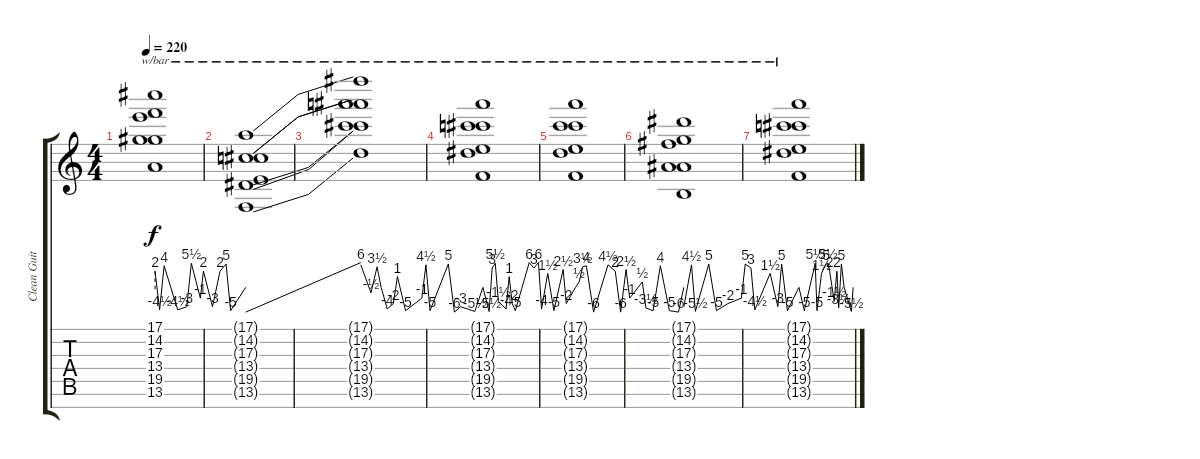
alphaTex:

\track ("Clean Guitar #1" "Clean Guit") {instrument electricguitarjazz}
\staff {score tabs}
\tuning (E4 B3 G3 D3 A2 E2 B1) {hide}
\ts (4 4)
\tempo 220
\clef g2
\ks c
(17.1{t} 14.2{t} 17.3{t} 13.4{t} 19.5{t} 13.6{t}).1{tbe (custom default 0 8 3 -18 6 16 15 -18 21 -12 24 22 30 -4 32 8 38 -12 43 8 47 20 50 -20 60 0) dy f} |
(17.1{t} 14.2{t} 17.3{t} 13.4{t} 19.5{t} 13.6{t}).1{tbe (dive default 0 -24 60 24)} |
(17.1{t} 14.2{t} 17.3{t} 13.4{t} 19.5{t} 13.6{t}).1{tbe (custom default 0 18 5 -2 8 14 10 0 13 -16 16 -8 18 4 22 -20 30 -4 32 18 34 -20 43 20 46 -24 49 -12 56 -22 60 0)} |
(17.1{t} 14.2{t} 17.3{t} 13.4{t} 19.5{t} 13.6{t}).1{tbe (custom default 0 0 4 -22 6 12 8 22 10 -6 15 -16 17 4 19 -8 21 -20 30 24 33 12 36 24 38 -16 42 6 46 -20 52 10 54 -8 60 0)} |
(17.1{t} 14.2{t} 17.3{t} 13.4{t} 19.5{t} 13.6{t}).1{tbe (custom default 0 0 2 2 4 14 6 16 10 -24 18 18 22 8 25 -24 28 10 30 -4 37 2 39 -14 43 -20 47 16 52 -20 57 -24 60 0)} |
(17.1{t} 14.2{t} 17.3{t} 13.4{t} 19.5{t} 13.6{t}).1{tbe (custom default 0 -12 4 18 6 -22 13 20 17 -20 23 -8 30 -4 32 20 35 12 37 -18 45 6 49 -12 51 20 54 -20 60 0)} |
(17.1{t} 14.2{t} 17.3{t} 13.4{t} 19.5{t} 13.6{t}).1{tbe (custom default 0 0 6 -20 18 22 20 -20 25 6 30 20 32 22 34 8 39 -6 42 8 44 -14 47 20 50 0 58 -22 60 0)}
